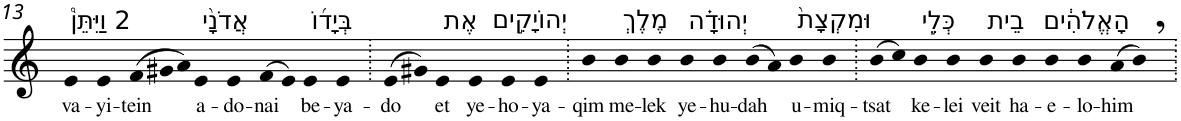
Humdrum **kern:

**kern	**text
*part1	*part1
*staff1	*staff1
*I"Piano	*
*I'Pno	*
!!LO:PB:g=z
*clefG2	*
*k[]	*
=13	=13
!LO:TX:a:t=2 וַיִּתֵּן֩	!
!	!LO:LY:b
4e	va-
!	!LO:LY:b
4e	-yi-
*Xtuplet	*
!	!LO:LY:b
(>12f	-tein
12g#X	.
12a)	.
!LO:TX:a:t=אֲדֹנָ֨י	!
!	!LO:LY:b
4e	a-
!	!LO:LY:b
4e	-do-
!	!LO:LY:b
(>8f	-nai
8e)	.
!LO:TX:a:t=בְּיָד֜וֹ	!
!	!LO:LY:b
4e	be-
!	!LO:LY:b
4e	-ya-
=14.	=14.
!	!LO:LY:b
(>8e	-do
8g#X)	.
!LO:TX:a:t=אֶת	!
!	!LO:LY:b
4e	et
!LO:TX:a:t=יְהוֹיָקִ֣ים	!
!	!LO:LY:b
4e	ye-
!	!LO:LY:b
4e	-ho-
!	!LO:LY:b
4e	-ya-
=15.	=15.
!	!LO:LY:b
4b	-qim
!LO:TX:a:t=מֶלֶךְ	!
!	!LO:LY:b
4b	me-
!	!LO:LY:b
4b	-lek
!LO:TX:a:t=יְהוּדָ֗ה	!
!	!LO:LY:b
4b	ye-
!	!LO:LY:b
4b	-hu-
!	!LO:LY:b
(>8b	-dah
8a)	.
!LO:TX:a:t=וּמִקְצָת֙	!
!	!LO:LY:b
4b	u-
!	!LO:LY:b
4b	-miq-
=16.	=16.
!	!LO:LY:b
(>8b	-tsat
8cc)	.
!LO:TX:a:t=כְּלֵ֣י	!
!	!LO:LY:b
4b	ke-
!	!LO:LY:b
4b	-lei
!LO:TX:a:t=בֵית	!
!	!LO:LY:b
4b	veit
!LO:TX:a:t=הָאֱלֹהִ֔ים	!
!	!LO:LY:b
4b	ha-
!	!LO:LY:b
4b	-e-
!	!LO:LY:b
4b	-lo-
!	!LO:LY:b
(>8a	-him
8b,)	.
=.	=.
*-	*-
